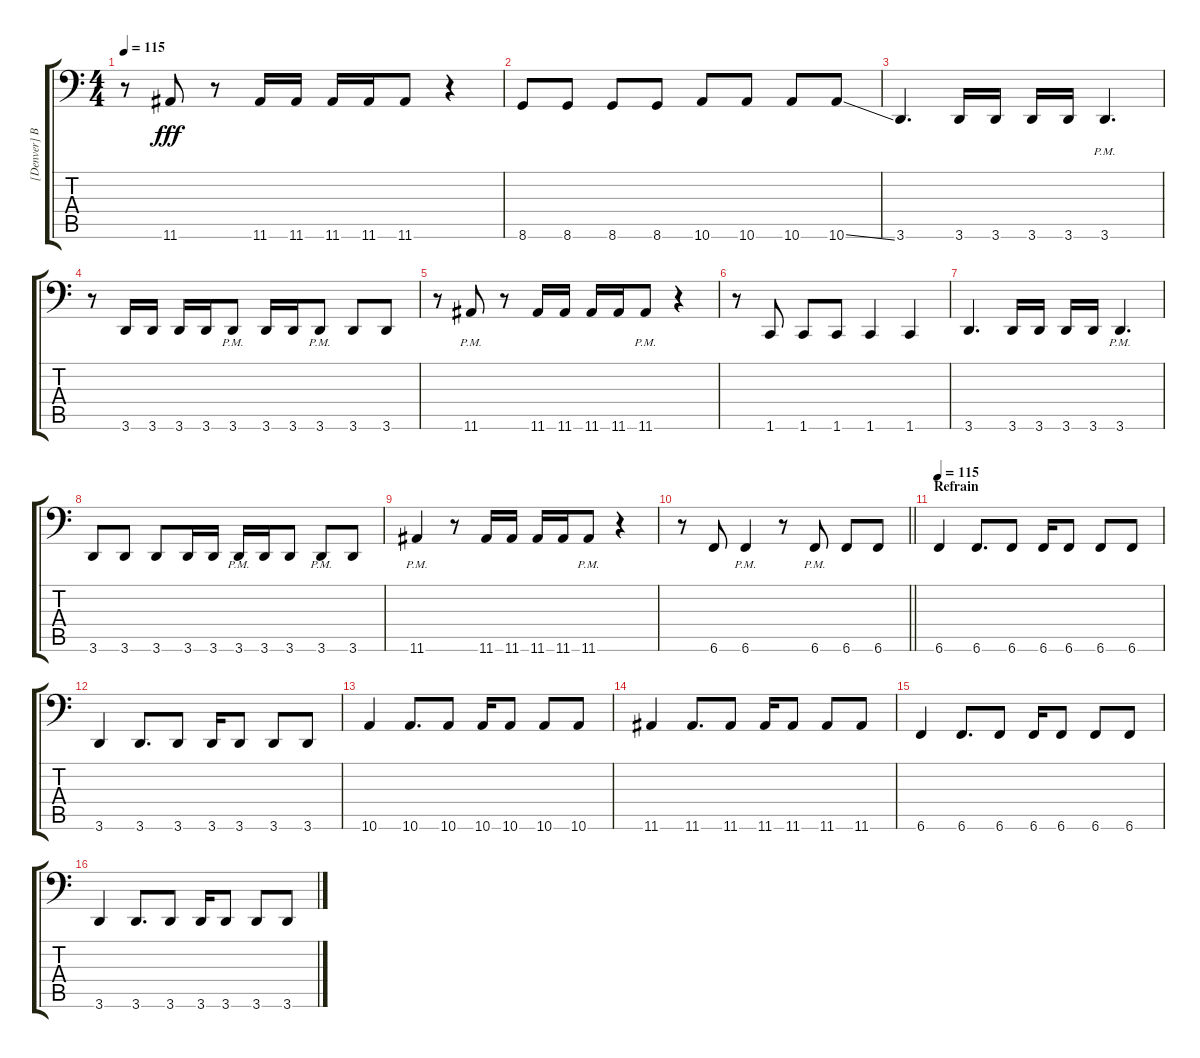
\track ("[Denver] Bass Guitar" "[Denver] B") {instrument electricbassfinger}
\staff {score tabs}
\tuning (Db3 Ab2 E2 B1 Gb1 B0) {hide}
\ts (4 4)
\tempo 115
\clef f4
\ks c
r.8{dy fff} 11.6.8 r.8 11.6.16 11.6.16 11.6.16 11.6.16 11.6.8 r.4 |
8.6.8 8.6.8 8.6.8 8.6.8 10.6.8 10.6.8 10.6.8 10.6{ss}.8 |
3.6.4{d} 3.6.16 3.6.16 3.6.16 3.6.16 3.6{pm}.4{d} |
r.8 3.6.16 3.6.16 3.6.16 3.6.16 3.6{pm}.8 3.6.16 3.6.16 3.6{pm}.8 3.6.8 3.6.8 |
r.8 11.6{pm}.8 r.8 11.6.16 11.6.16 11.6.16 11.6.16 11.6{pm}.8 r.4 |
r.8 1.6.8 1.6.8 1.6.8 1.6.4 1.6.4 |
3.6.4{d} 3.6.16 3.6.16 3.6.16 3.6.16 3.6{pm}.4{d} |
3.6.8 3.6.8 3.6.8 3.6.16 3.6.16 3.6{pm}.16 3.6.16 3.6.8 3.6{pm}.8 3.6.8 |
11.6{pm}.4 r.8 11.6.16 11.6.16 11.6.16 11.6.16 11.6{pm}.8 r.4 |
\barLineRight lightlight
r.8 6.6.8 6.6{pm}.4 r.8 6.6{pm}.8 6.6.8 6.6.8 |
\section ("" "Refrain ")
\tempo 115
6.6.4 6.6.8{d} 6.6.8 6.6.16 6.6.8 6.6.8 6.6.8 |
3.6.4 3.6.8{d} 3.6.8 3.6.16 3.6.8 3.6.8 3.6.8 |
10.6.4 10.6.8{d} 10.6.8 10.6.16 10.6.8 10.6.8 10.6.8 |
11.6.4 11.6.8{d} 11.6.8 11.6.16 11.6.8 11.6.8 11.6.8 |
6.6.4 6.6.8{d} 6.6.8 6.6.16 6.6.8 6.6.8 6.6.8 |
3.6.4 3.6.8{d} 3.6.8 3.6.16 3.6.8 3.6.8 3.6.8
